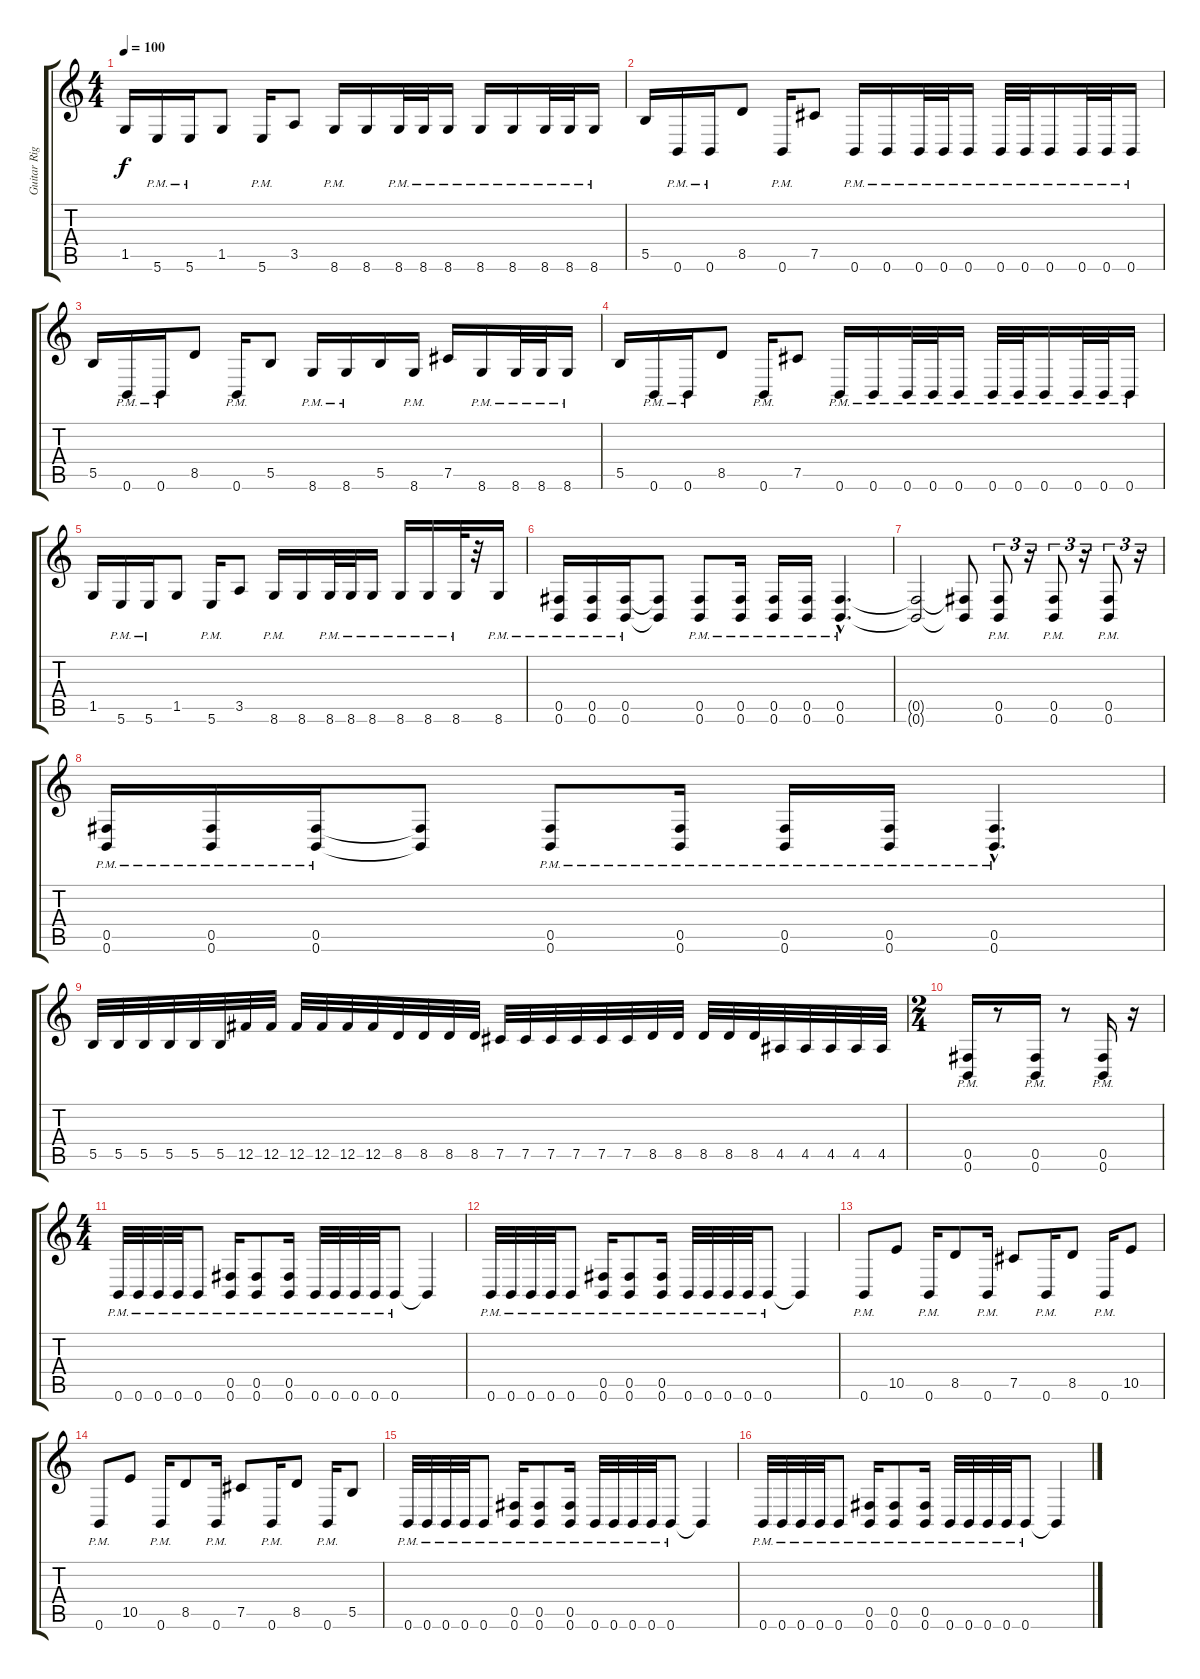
\track ("Guitar Right" "Guitar Rig") {instrument distortionguitar}
\staff {score tabs}
\tuning (Db4 Ab3 E3 B2 Gb2 B1) {hide}
\ts (4 4)
\tempo 100
\clef g2
\ks c
1.5.16{dy f} 5.6{pm}.16 5.6{pm}.16 1.5.8 5.6{pm}.16 3.5.8 8.6{pm}.16 8.6.16 8.6{pm}.32 8.6{pm}.32 8.6{pm}.16 8.6{pm}.16 8.6{pm}.16 8.6{pm}.32 8.6{pm}.32 8.6{pm}.16 |
5.5.16 0.6{pm}.16 0.6{pm}.16 8.5.8 0.6{pm}.16 7.5.8 0.6{pm}.16 0.6{pm}.16 0.6{pm}.32 0.6{pm}.32 0.6{pm}.16 0.6{pm}.32 0.6{pm}.32 0.6{pm}.16 0.6{pm}.32 0.6{pm}.32 0.6{pm}.16 |
5.5.16 0.6{pm}.16 0.6{pm}.16 8.5.8 0.6{pm}.16 5.5.8 8.6{pm}.16 8.6{pm}.16 5.5.16 8.6{pm}.16 7.5.16 8.6{pm}.16 8.6{pm}.32 8.6{pm}.32 8.6{pm}.16 |
5.5.16 0.6{pm}.16 0.6{pm}.16 8.5.8 0.6{pm}.16 7.5.8 0.6{pm}.16 0.6{pm}.16 0.6{pm}.32 0.6{pm}.32 0.6{pm}.16 0.6{pm}.32 0.6{pm}.32 0.6{pm}.16 0.6{pm}.32 0.6{pm}.32 0.6{pm}.16 |
1.5.16 5.6{pm}.16 5.6{pm}.16 1.5.8 5.6{pm}.16 3.5.8 8.6{pm}.16 8.6.16 8.6{pm}.32 8.6{pm}.32 8.6{pm}.16 8.6{pm}.16 8.6{pm}.16 8.6{pm}.32 r.32 8.6{pm}.16 |
(0.5{pm} 0.6{pm}).16 (0.5{pm} 0.6{pm}).16 (0.5{pm} 0.6{pm}).16 (0.5{t} 0.6{t}).8 (0.5{pm} 0.6{pm}).8 (0.5{pm} 0.6{pm}).16 (0.5{pm} 0.6{pm}).16 (0.5{pm} 0.6{pm}).16 (0.5{hac pm} 0.6{hac pm}).4{d} |
(0.5{t} 0.6{t}).2 (0.5{t} 0.6{t}).8 (0.5{pm} 0.6{pm}).8{tu (3 2)} r.16{tu (3 2)} (0.5{pm} 0.6{pm}).8{tu (3 2)} r.16{tu (3 2)} (0.5{pm} 0.6{pm}).8{tu (3 2)} r.16{tu (3 2)} |
(0.5{pm} 0.6{pm}).16 (0.5{pm} 0.6{pm}).16 (0.5{pm} 0.6{pm}).16 (0.5{t} 0.6{t}).8 (0.5{pm} 0.6{pm}).8 (0.5{pm} 0.6{pm}).16 (0.5{pm} 0.6{pm}).16 (0.5{pm} 0.6{pm}).16 (0.5{hac pm} 0.6{hac pm}).4{d} |
5.5.32 5.5.32 5.5.32 5.5.32 5.5.32 5.5.32 12.5.32 12.5.32 12.5.32 12.5.32 12.5.32 12.5.32 8.5.32 8.5.32 8.5.32 8.5.32 7.5.32 7.5.32 7.5.32 7.5.32 7.5.32 7.5.32 8.5.32 8.5.32 8.5.32 8.5.32 8.5.32 4.5.32 4.5.32 4.5.32 4.5.32 4.5.32 |
\ts (2 4)
(0.5{pm} 0.6{pm}).16 r.8 (0.5{pm} 0.6{pm}).16 r.8 (0.5{pm} 0.6{pm}).16 r.16 |
\ts (4 4)
0.6{pm}.32 0.6{pm}.32 0.6{pm}.32 0.6{pm}.32 0.6{pm}.8 (0.5{pm} 0.6{pm}).16 (0.5{pm} 0.6{pm}).8 (0.5{pm} 0.6{pm}).16 0.6{pm}.32 0.6{pm}.32 0.6{pm}.32 0.6{pm}.32 0.6{pm}.8 0.6{t}.4 |
0.6{pm}.32 0.6{pm}.32 0.6{pm}.32 0.6{pm}.32 0.6{pm}.8 (0.5{pm} 0.6{pm}).16 (0.5{pm} 0.6{pm}).8 (0.5{pm} 0.6{pm}).16 0.6{pm}.32 0.6{pm}.32 0.6{pm}.32 0.6{pm}.32 0.6{pm}.8 0.6{t}.4 |
0.6{pm}.8 10.5.8 0.6{pm}.16 8.5.8 0.6{pm}.16 7.5.8 0.6{pm}.16 8.5.8 0.6{pm}.16 10.5.8 |
0.6{pm}.8 10.5.8 0.6{pm}.16 8.5.8 0.6{pm}.16 7.5.8 0.6{pm}.16 8.5.8 0.6{pm}.16 5.5.8 |
0.6{pm}.32 0.6{pm}.32 0.6{pm}.32 0.6{pm}.32 0.6{pm}.8 (0.5{pm} 0.6{pm}).16 (0.5{pm} 0.6{pm}).8 (0.5{pm} 0.6{pm}).16 0.6{pm}.32 0.6{pm}.32 0.6{pm}.32 0.6{pm}.32 0.6{pm}.8 0.6{t}.4 |
0.6{pm}.32 0.6{pm}.32 0.6{pm}.32 0.6{pm}.32 0.6{pm}.8 (0.5{pm} 0.6{pm}).16 (0.5{pm} 0.6{pm}).8 (0.5{pm} 0.6{pm}).16 0.6{pm}.32 0.6{pm}.32 0.6{pm}.32 0.6{pm}.32 0.6{pm}.8 0.6{t}.4
